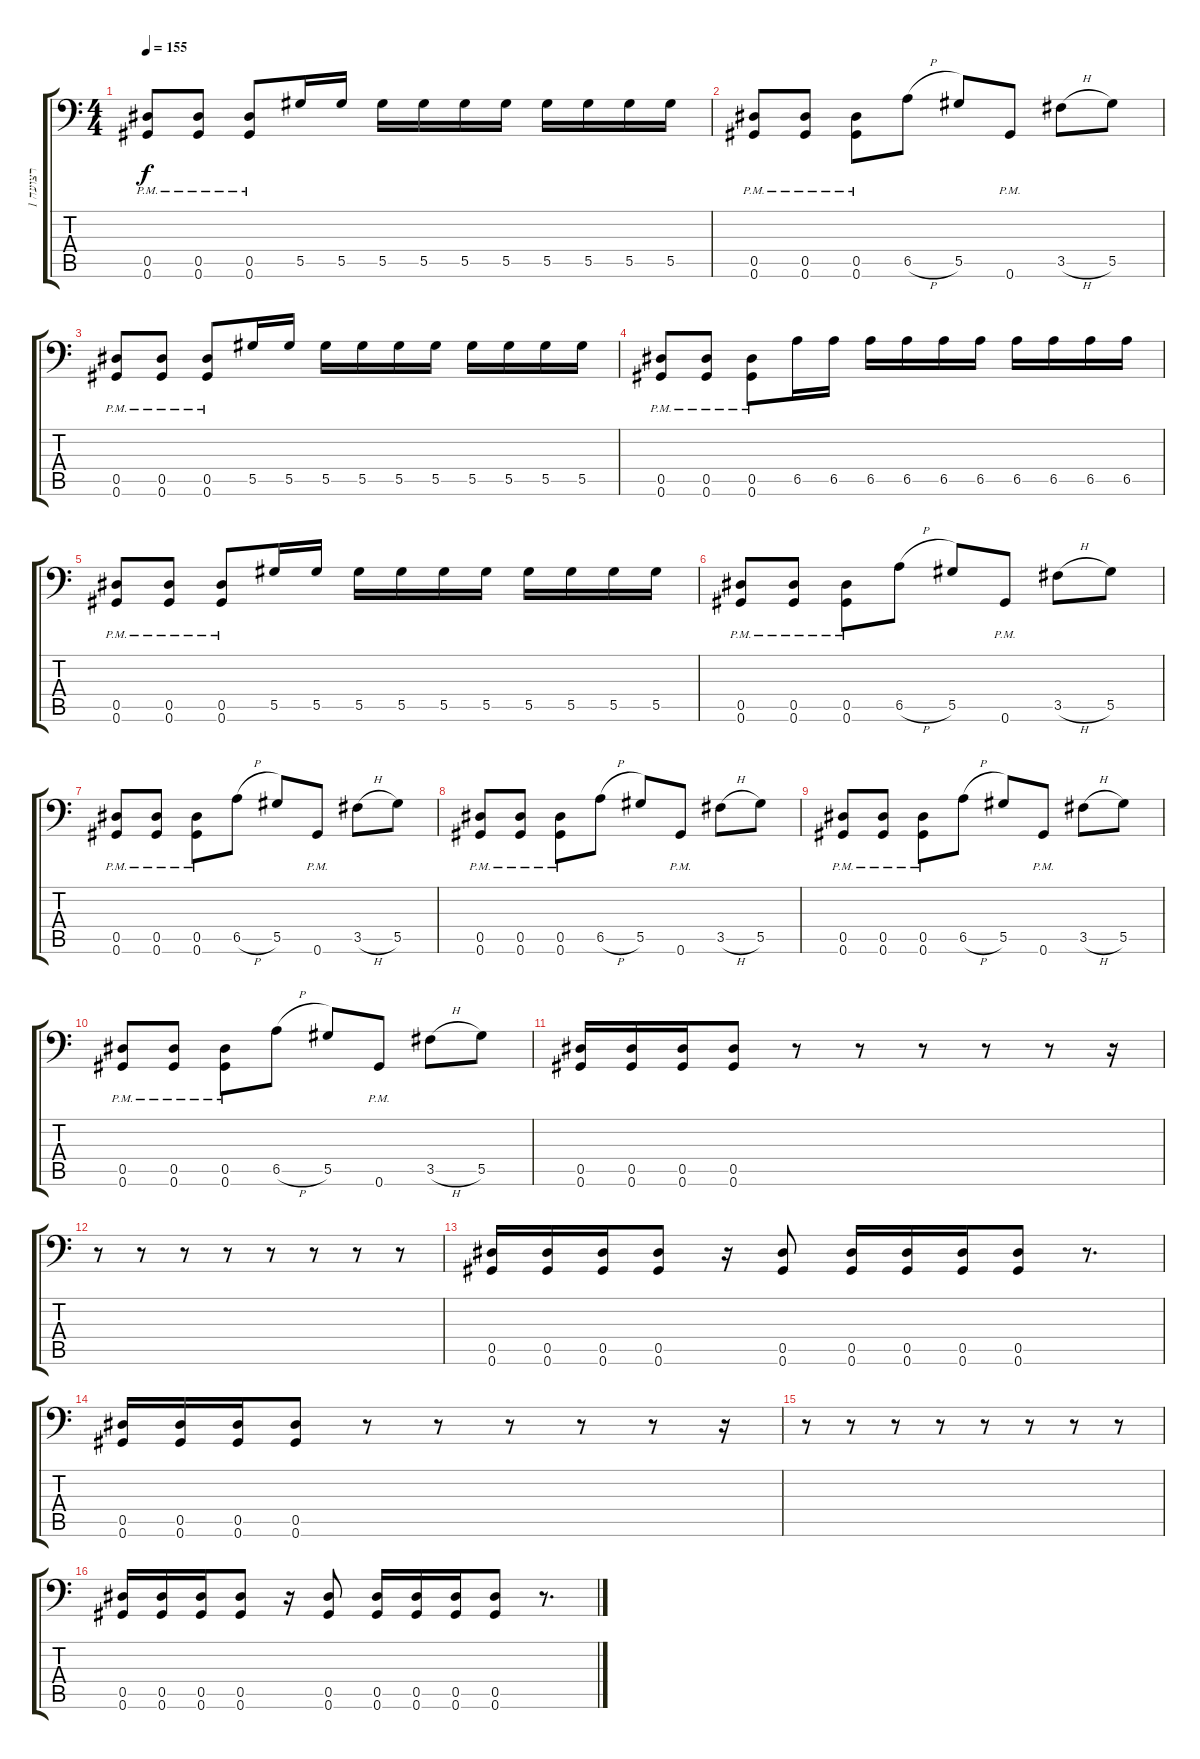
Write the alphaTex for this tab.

\track ("רצועה 1" "רצועה 1") {instrument distortionguitar}
\staff {score tabs}
\tuning (Bb3 F3 Db3 Ab2 Eb2 Ab1) {hide}
\ts (4 4)
\tempo 155
\clef f4
\ks c
(0.5{pm} 0.6{pm}).8{dy f} (0.5{pm} 0.6{pm}).8 (0.5{pm} 0.6{pm}).8 5.5.16 5.5.16 5.5.16 5.5.16 5.5.16 5.5.16 5.5.16 5.5.16 5.5.16 5.5.16 |
(0.5{pm} 0.6{pm}).8 (0.5{pm} 0.6{pm}).8 (0.5{pm} 0.6{pm}).8 6.5{h}.8 5.5.8 0.6{pm}.8 3.5{h}.8 5.5.8 |
(0.5{pm} 0.6{pm}).8 (0.5{pm} 0.6{pm}).8 (0.5{pm} 0.6{pm}).8 5.5.16 5.5.16 5.5.16 5.5.16 5.5.16 5.5.16 5.5.16 5.5.16 5.5.16 5.5.16 |
(0.5{pm} 0.6{pm}).8 (0.5{pm} 0.6{pm}).8 (0.5{pm} 0.6{pm}).8 6.5.16 6.5.16 6.5.16 6.5.16 6.5.16 6.5.16 6.5.16 6.5.16 6.5.16 6.5.16 |
(0.5{pm} 0.6{pm}).8 (0.5{pm} 0.6{pm}).8 (0.5{pm} 0.6{pm}).8 5.5.16 5.5.16 5.5.16 5.5.16 5.5.16 5.5.16 5.5.16 5.5.16 5.5.16 5.5.16 |
(0.5{pm} 0.6{pm}).8 (0.5{pm} 0.6{pm}).8 (0.5{pm} 0.6{pm}).8 6.5{h}.8 5.5.8 0.6{pm}.8 3.5{h}.8 5.5.8 |
(0.5{pm} 0.6{pm}).8 (0.5{pm} 0.6{pm}).8 (0.5{pm} 0.6{pm}).8 6.5{h}.8 5.5.8 0.6{pm}.8 3.5{h}.8 5.5.8 |
(0.5{pm} 0.6{pm}).8 (0.5{pm} 0.6{pm}).8 (0.5{pm} 0.6{pm}).8 6.5{h}.8 5.5.8 0.6{pm}.8 3.5{h}.8 5.5.8 |
(0.5{pm} 0.6{pm}).8 (0.5{pm} 0.6{pm}).8 (0.5{pm} 0.6{pm}).8 6.5{h}.8 5.5.8 0.6{pm}.8 3.5{h}.8 5.5.8 |
(0.5{pm} 0.6{pm}).8 (0.5{pm} 0.6{pm}).8 (0.5{pm} 0.6{pm}).8 6.5{h}.8 5.5.8 0.6{pm}.8 3.5{h}.8 5.5.8 |
(0.5 0.6).16 (0.5 0.6).16 (0.5 0.6).16 (0.5 0.6).8 r.8 r.8 r.8 r.8 r.8 r.16 |
r.8 r.8 r.8 r.8 r.8 r.8 r.8 r.8 |
(0.5 0.6).16 (0.5 0.6).16 (0.5 0.6).16 (0.5 0.6).8 r.16 (0.5 0.6).8 (0.5 0.6).16 (0.5 0.6).16 (0.5 0.6).16 (0.5 0.6).8 r.8{d} |
(0.5 0.6).16 (0.5 0.6).16 (0.5 0.6).16 (0.5 0.6).8 r.8 r.8 r.8 r.8 r.8 r.16 |
r.8 r.8 r.8 r.8 r.8 r.8 r.8 r.8 |
(0.5 0.6).16 (0.5 0.6).16 (0.5 0.6).16 (0.5 0.6).8 r.16 (0.5 0.6).8 (0.5 0.6).16 (0.5 0.6).16 (0.5 0.6).16 (0.5 0.6).8 r.8{d}
